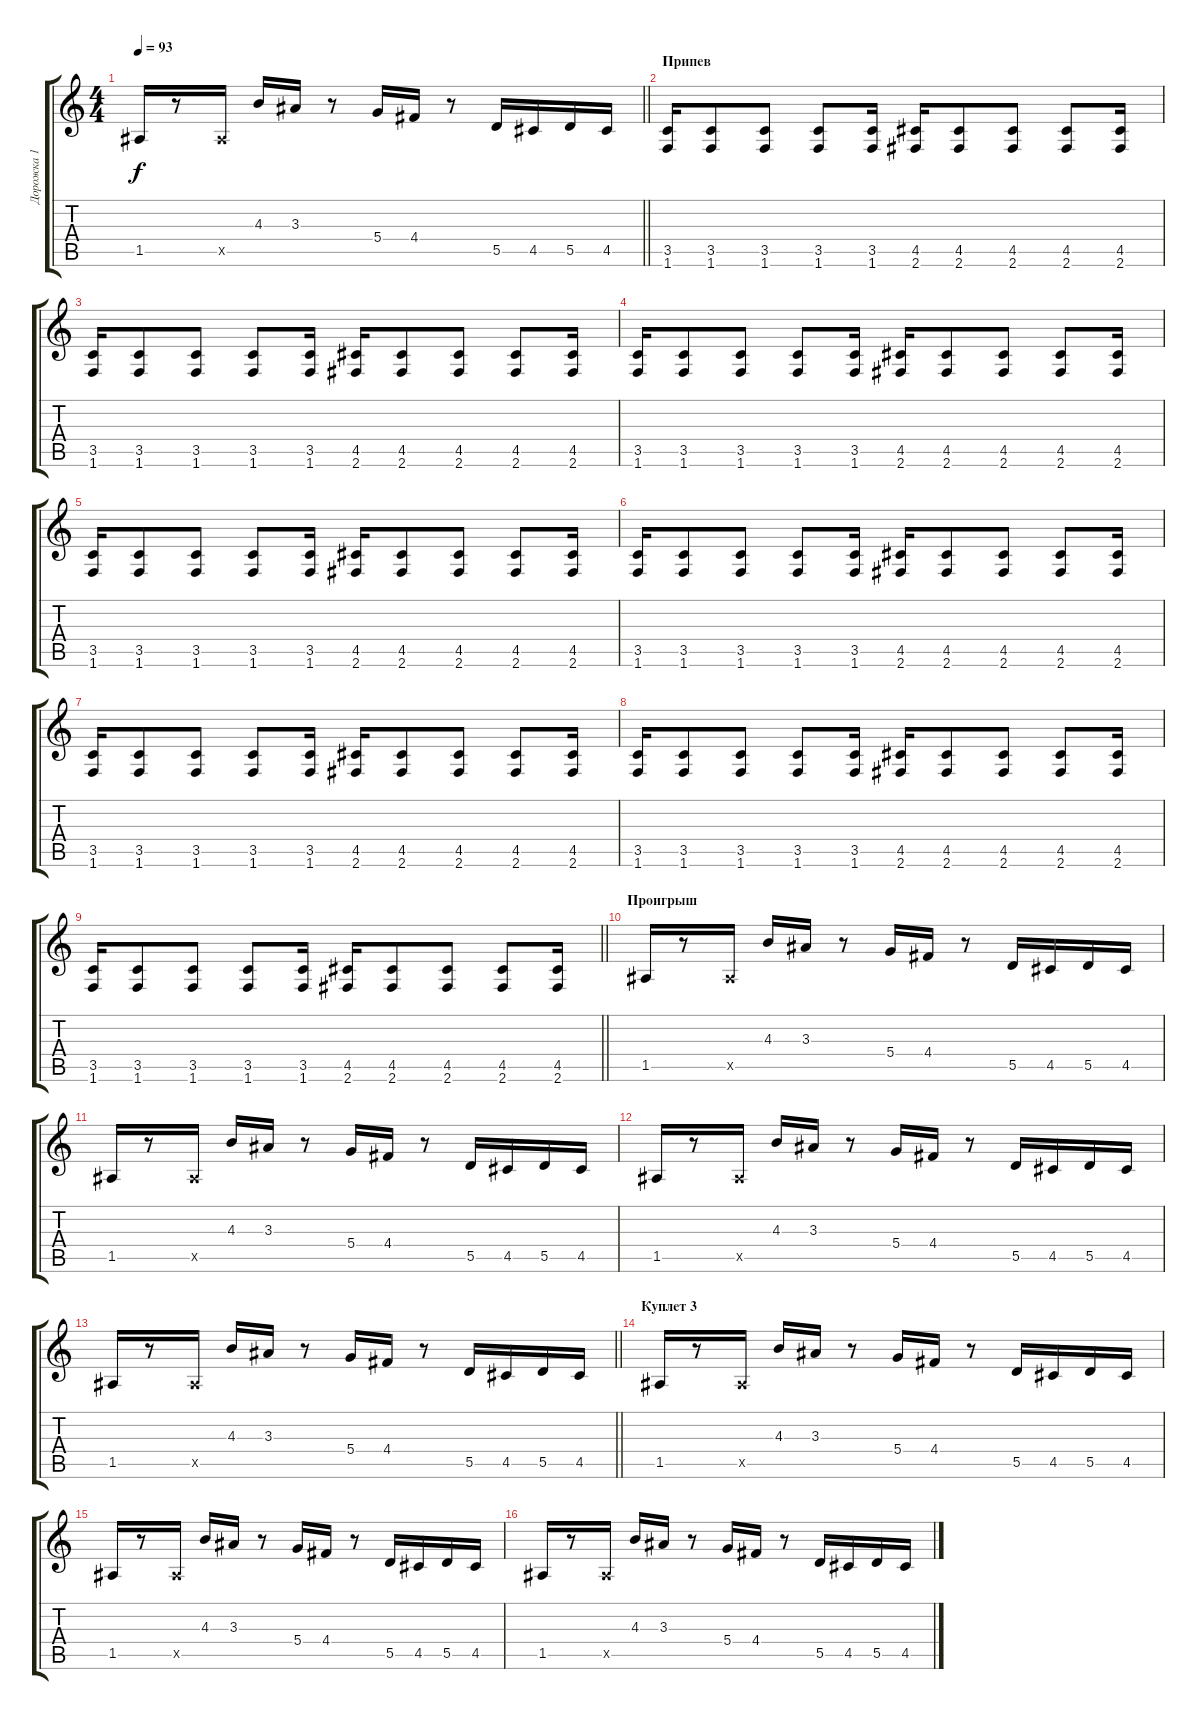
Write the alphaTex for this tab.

\track ("Дорожка 1" "Дорожка 1") {instrument distortionguitar}
\staff {score tabs}
\tuning (E4 B3 G3 D3 A2 E2) {hide}
\ts (4 4)
\tempo 93
\clef g2
\barLineRight lightlight
\ks c
1.5.16{dy f} r.8 1.5{x}.16 4.3.16 3.3.16 r.8 5.4.16 4.4.16 r.8 5.5.16 4.5.16 5.5.16 4.5.16 |
\section ("" "Припев")
(3.5 1.6).16 (3.5 1.6).8 (3.5 1.6).8 (3.5 1.6).8 (3.5 1.6).16 (4.5 2.6).16 (4.5 2.6).8 (4.5 2.6).8 (4.5 2.6).8 (4.5 2.6).16 |
(3.5 1.6).16 (3.5 1.6).8 (3.5 1.6).8 (3.5 1.6).8 (3.5 1.6).16 (4.5 2.6).16 (4.5 2.6).8 (4.5 2.6).8 (4.5 2.6).8 (4.5 2.6).16 |
(3.5 1.6).16 (3.5 1.6).8 (3.5 1.6).8 (3.5 1.6).8 (3.5 1.6).16 (4.5 2.6).16 (4.5 2.6).8 (4.5 2.6).8 (4.5 2.6).8 (4.5 2.6).16 |
(3.5 1.6).16 (3.5 1.6).8 (3.5 1.6).8 (3.5 1.6).8 (3.5 1.6).16 (4.5 2.6).16 (4.5 2.6).8 (4.5 2.6).8 (4.5 2.6).8 (4.5 2.6).16 |
(3.5 1.6).16 (3.5 1.6).8 (3.5 1.6).8 (3.5 1.6).8 (3.5 1.6).16 (4.5 2.6).16 (4.5 2.6).8 (4.5 2.6).8 (4.5 2.6).8 (4.5 2.6).16 |
(3.5 1.6).16 (3.5 1.6).8 (3.5 1.6).8 (3.5 1.6).8 (3.5 1.6).16 (4.5 2.6).16 (4.5 2.6).8 (4.5 2.6).8 (4.5 2.6).8 (4.5 2.6).16 |
(3.5 1.6).16 (3.5 1.6).8 (3.5 1.6).8 (3.5 1.6).8 (3.5 1.6).16 (4.5 2.6).16 (4.5 2.6).8 (4.5 2.6).8 (4.5 2.6).8 (4.5 2.6).16 |
\barLineRight lightlight
(3.5 1.6).16 (3.5 1.6).8 (3.5 1.6).8 (3.5 1.6).8 (3.5 1.6).16 (4.5 2.6).16 (4.5 2.6).8 (4.5 2.6).8 (4.5 2.6).8 (4.5 2.6).16 |
\section ("" "Проигрыш")
1.5.16 r.8 1.5{x}.16 4.3.16 3.3.16 r.8 5.4.16 4.4.16 r.8 5.5.16 4.5.16 5.5.16 4.5.16 |
1.5.16 r.8 1.5{x}.16 4.3.16 3.3.16 r.8 5.4.16 4.4.16 r.8 5.5.16 4.5.16 5.5.16 4.5.16 |
1.5.16 r.8 1.5{x}.16 4.3.16 3.3.16 r.8 5.4.16 4.4.16 r.8 5.5.16 4.5.16 5.5.16 4.5.16 |
\barLineRight lightlight
1.5.16 r.8 1.5{x}.16 4.3.16 3.3.16 r.8 5.4.16 4.4.16 r.8 5.5.16 4.5.16 5.5.16 4.5.16 |
\section ("" "Куплет 3")
1.5.16 r.8 1.5{x}.16 4.3.16 3.3.16 r.8 5.4.16 4.4.16 r.8 5.5.16 4.5.16 5.5.16 4.5.16 |
1.5.16 r.8 1.5{x}.16 4.3.16 3.3.16 r.8 5.4.16 4.4.16 r.8 5.5.16 4.5.16 5.5.16 4.5.16 |
1.5.16 r.8 1.5{x}.16 4.3.16 3.3.16 r.8 5.4.16 4.4.16 r.8 5.5.16 4.5.16 5.5.16 4.5.16
